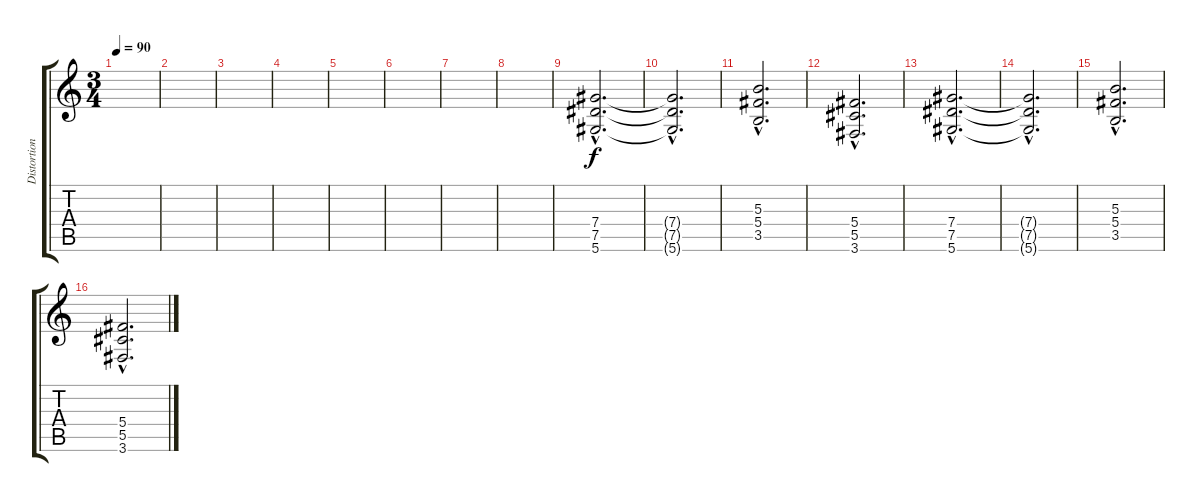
\track ("Distortion Rythmic Guitar" "Distortion") {instrument distortionguitar}
\staff {score tabs}
\tuning (Eb4 Bb3 Gb3 Db3 Ab2 Eb2) {hide}
\ts (3 4)
\tempo 90
\clef g2
\ks c
|
|
|
|
|
|
|
|
(7.4{hac} 7.5{hac} 5.6{hac}).2{d} |
(7.4{hac t} 7.5{hac t} 5.6{hac t}).2{d} |
(5.3{hac} 5.4{hac} 3.5{hac}).2{d} |
(5.4{hac} 5.5{hac} 3.6{hac}).2{d} |
(7.4{hac} 7.5{hac} 5.6{hac}).2{d} |
(7.4{hac t} 7.5{hac t} 5.6{hac t}).2{d} |
(5.3{hac} 5.4{hac} 3.5{hac}).2{d} |
(5.4{hac} 5.5{hac} 3.6{hac}).2{d}
